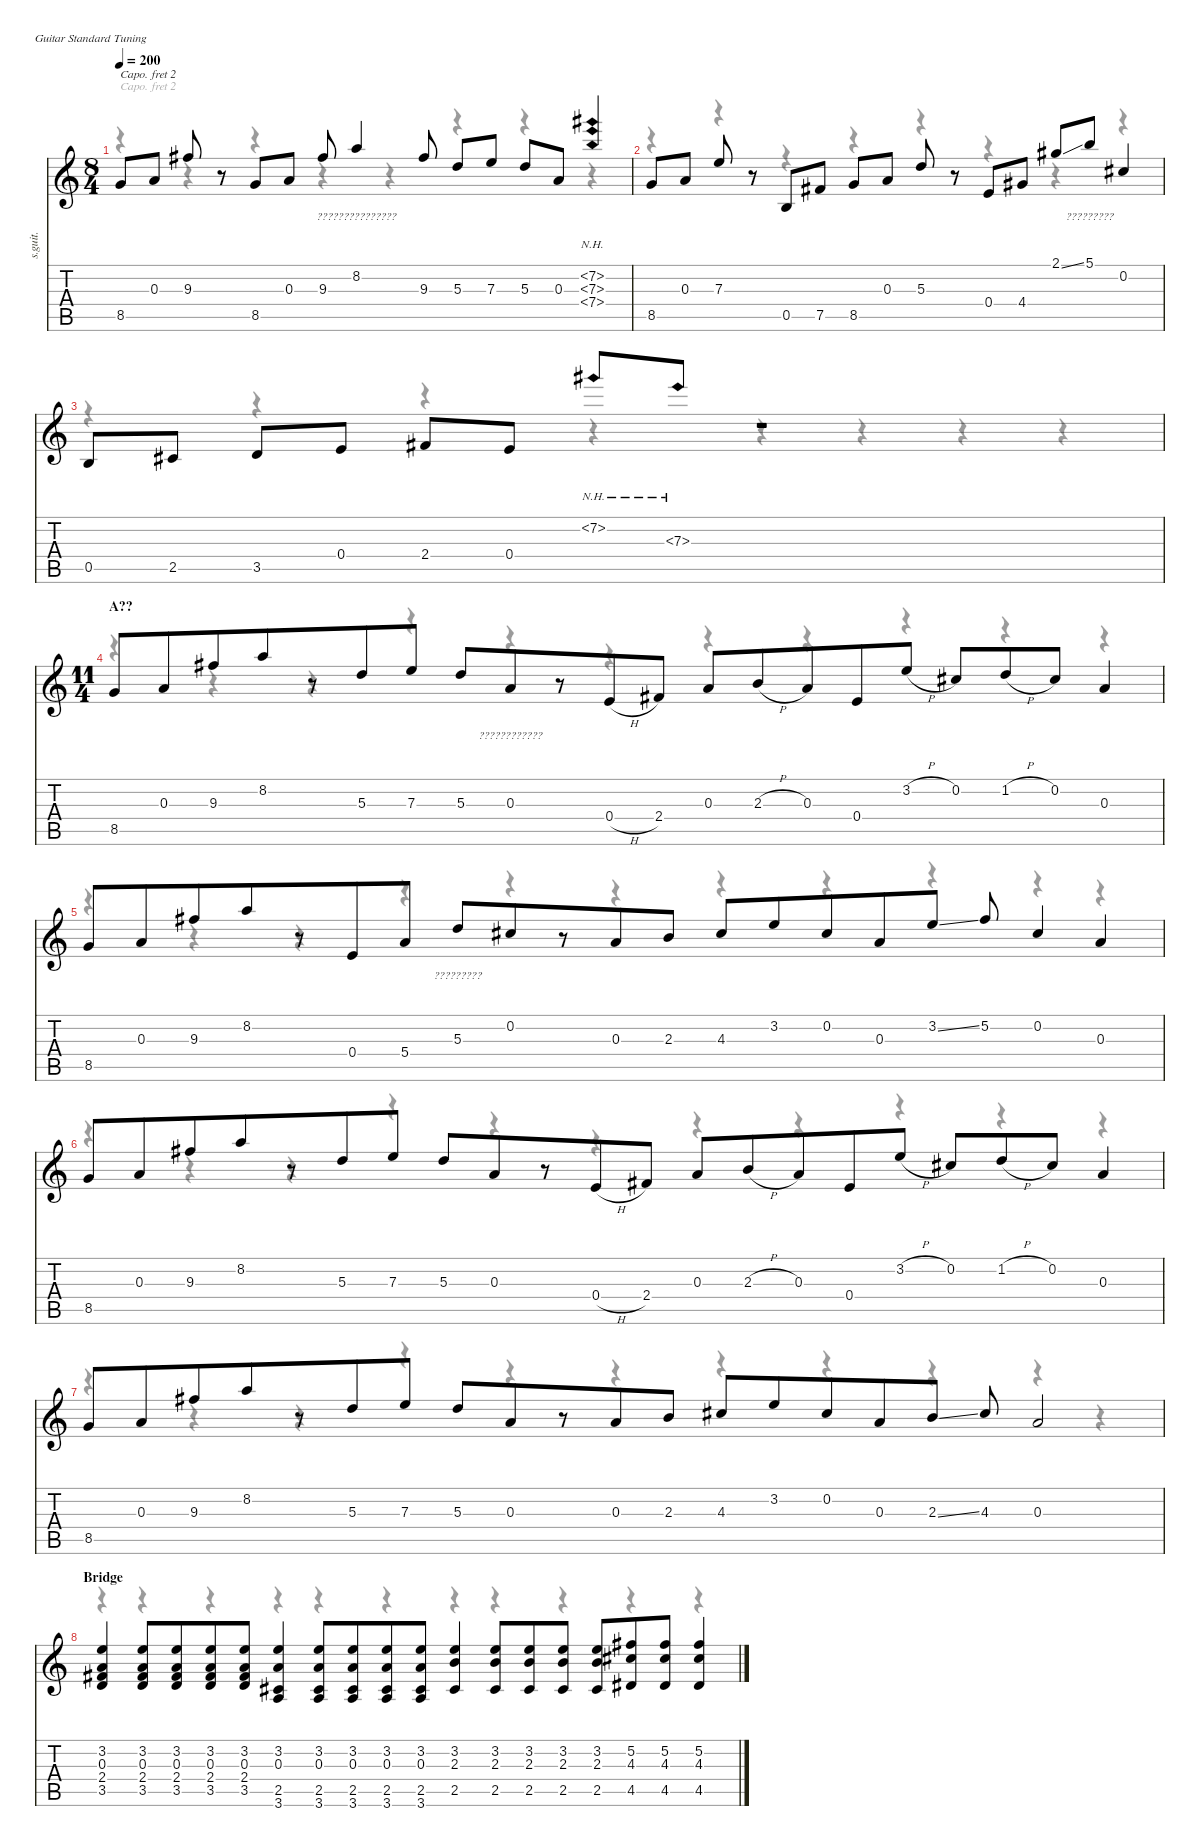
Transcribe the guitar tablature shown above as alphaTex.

\defaultSystemsLayout 4
\hideDynamics
\bracketExtendMode nobrackets
\otherSystemsTrackNameOrientation horizontal
\track ("Track 1" "s.guit.") {instrument acousticguitarsteel}
\staff {score tabs}
\capo 2
\tuning (E4 B3 G3 D3 A2 E2)
\voice
\ts (8 4)
\tempo 200
\clef g2
\ks c
8.5.8{lyrics (0 " ") lyrics (1 "") lyrics (2 "") lyrics (3 "") lyrics (4 "") dy f beam Up} 0.3.8{lyrics (0 " ") lyrics (1 "") lyrics (2 "") lyrics (3 "") lyrics (4 "") beam Up} 9.3{acc #}.8{lyrics (0 " ") lyrics (1 "") lyrics (2 "") lyrics (3 "") lyrics (4 "") beam Up} r.8{beam Up} 8.5.8{lyrics (0 " ") lyrics (1 "") lyrics (2 "") lyrics (3 "") lyrics (4 "") beam Up} 0.3.8{lyrics (0 " ") lyrics (1 "") lyrics (2 "") lyrics (3 "") lyrics (4 "") beam Up} 9.3{acc #}.8{lyrics (0 " ") lyrics (1 "") lyrics (2 "") lyrics (3 "") lyrics (4 "") beam Up} 8.2.4{lyrics (0 "???????????????") lyrics (1 "") lyrics (2 "") lyrics (3 "") lyrics (4 "") beam Up} 9.3{acc #}.8{lyrics (0 " ") lyrics (1 "") lyrics (2 "") lyrics (3 "") lyrics (4 "") beam Up} 5.3.8{lyrics (0 " ") lyrics (1 "") lyrics (2 "") lyrics (3 "") lyrics (4 "") beam Up} 7.3.8{lyrics (0 " ") lyrics (1 "") lyrics (2 "") lyrics (3 "") lyrics (4 "") beam Up} 5.3.8{lyrics (0 " ") lyrics (1 "") lyrics (2 "") lyrics (3 "") lyrics (4 "") beam Up} 0.3.8{lyrics (0 " ") lyrics (1 "") lyrics (2 "") lyrics (3 "") lyrics (4 "") beam Up} (7.2{nh acc #} 7.3{nh} 7.4{nh}).4{lyrics (0 " ") lyrics (1 "") lyrics (2 "") lyrics (3 "") lyrics (4 "") beam Up} |
8.5.8{lyrics (0 " ") lyrics (1 "") lyrics (2 "") lyrics (3 "") lyrics (4 "") beam Up} 0.3.8{lyrics (0 " ") lyrics (1 "") lyrics (2 "") lyrics (3 "") lyrics (4 "") beam Up} 7.3.8{lyrics (0 " ") lyrics (1 "") lyrics (2 "") lyrics (3 "") lyrics (4 "") beam Up} r.8{beam Up} 0.5.8{lyrics (0 " ") lyrics (1 "") lyrics (2 "") lyrics (3 "") lyrics (4 "") beam Up} 7.5{acc #}.8{lyrics (0 " ") lyrics (1 "") lyrics (2 "") lyrics (3 "") lyrics (4 "") beam Up} 8.5.8{lyrics (0 " ") lyrics (1 "") lyrics (2 "") lyrics (3 "") lyrics (4 "") beam Up} 0.3.8{lyrics (0 " ") lyrics (1 "") lyrics (2 "") lyrics (3 "") lyrics (4 "") beam Up} 5.3.8{lyrics (0 " ") lyrics (1 "") lyrics (2 "") lyrics (3 "") lyrics (4 "") beam Up} r.8{beam Up} 0.4.8{lyrics (0 " ") lyrics (1 "") lyrics (2 "") lyrics (3 "") lyrics (4 "") beam Up} 4.4{acc #}.8{lyrics (0 " ") lyrics (1 "") lyrics (2 "") lyrics (3 "") lyrics (4 "") beam Up} 2.1{ss acc #}.8{lyrics (0 " ") lyrics (1 "") lyrics (2 "") lyrics (3 "") lyrics (4 "") beam Up} 5.1.8{lyrics (0 "?????????") lyrics (1 "") lyrics (2 "") lyrics (3 "") lyrics (4 "") beam Up} 0.2{acc #}.4{lyrics (0 " ") lyrics (1 "") lyrics (2 "") lyrics (3 "") lyrics (4 "") beam Up} |
0.5.8{lyrics (0 " ") lyrics (1 "") lyrics (2 "") lyrics (3 "") lyrics (4 "") beam Up} 2.5{acc #}.8{lyrics (0 " ") lyrics (1 "") lyrics (2 "") lyrics (3 "") lyrics (4 "") beam Up} 3.5.8{lyrics (0 " ") lyrics (1 "") lyrics (2 "") lyrics (3 "") lyrics (4 "") beam Up} 0.4.8{lyrics (0 " ") lyrics (1 "") lyrics (2 "") lyrics (3 "") lyrics (4 "") beam Up} 2.4{acc #}.8{lyrics (0 " ") lyrics (1 "") lyrics (2 "") lyrics (3 "") lyrics (4 "") beam Up} 0.4.8{lyrics (0 " ") lyrics (1 "") lyrics (2 "") lyrics (3 "") lyrics (4 "") beam Up} 7.2{nh acc #}.8{lyrics (0 " ") lyrics (1 "") lyrics (2 "") lyrics (3 "") lyrics (4 "") beam Up} 7.3{nh}.8{lyrics (0 " ") lyrics (1 "") lyrics (2 "") lyrics (3 "") lyrics (4 "") beam Up} r.1{beam Up} |
\ts (11 4)
\beaming (8 7 5 5 5)
\section ("" "A??")
8.5.8{lyrics (0 " ") lyrics (1 "") lyrics (2 "") lyrics (3 "") lyrics (4 "") beam Up} 0.3.8{lyrics (0 " ") lyrics (1 "") lyrics (2 "") lyrics (3 "") lyrics (4 "") beam Up} 9.3{acc #}.8{lyrics (0 " ") lyrics (1 "") lyrics (2 "") lyrics (3 "") lyrics (4 "") beam Up} 8.2.8{lyrics (0 " ") lyrics (1 "") lyrics (2 "") lyrics (3 "") lyrics (4 "") beam Up} r.8{beam Up} 5.3.8{lyrics (0 " ") lyrics (1 "") lyrics (2 "") lyrics (3 "") lyrics (4 "") beam Up} 7.3.8{lyrics (0 " ") lyrics (1 "") lyrics (2 "") lyrics (3 "") lyrics (4 "") beam Up} 5.3.8{lyrics (0 " ") lyrics (1 "") lyrics (2 "") lyrics (3 "") lyrics (4 "") beam Up} 0.3.8{lyrics (0 "????????????") lyrics (1 "") lyrics (2 "") lyrics (3 "") lyrics (4 "") beam Up} r.8{beam Up} 0.4{h}.8{lyrics (0 " ") lyrics (1 "") lyrics (2 "") lyrics (3 "") lyrics (4 "") beam Up} 2.4{acc #}.8{lyrics (0 " ") lyrics (1 "") lyrics (2 "") lyrics (3 "") lyrics (4 "") beam Up} 0.3.8{lyrics (0 " ") lyrics (1 "") lyrics (2 "") lyrics (3 "") lyrics (4 "") beam Up} 2.3{h}.8{lyrics (0 " ") lyrics (1 "") lyrics (2 "") lyrics (3 "") lyrics (4 "") beam Up} 0.3.8{lyrics (0 " ") lyrics (1 "") lyrics (2 "") lyrics (3 "") lyrics (4 "") beam Up} 0.4.8{lyrics (0 " ") lyrics (1 "") lyrics (2 "") lyrics (3 "") lyrics (4 "") beam Up} 3.2{h}.8{lyrics (0 " ") lyrics (1 "") lyrics (2 "") lyrics (3 "") lyrics (4 "") beam Up} 0.2{acc #}.8{lyrics (0 " ") lyrics (1 "") lyrics (2 "") lyrics (3 "") lyrics (4 "") beam Up} 1.2{h}.8{lyrics (0 " ") lyrics (1 "") lyrics (2 "") lyrics (3 "") lyrics (4 "") beam Up} 0.2{acc #}.8{lyrics (0 " ") lyrics (1 "") lyrics (2 "") lyrics (3 "") lyrics (4 "") beam Up} 0.3.4{lyrics (0 " ") lyrics (1 "") lyrics (2 "") lyrics (3 "") lyrics (4 "") beam Up} |
8.5.8{lyrics (0 " ") lyrics (1 "") lyrics (2 "") lyrics (3 "") lyrics (4 "") beam Up} 0.3.8{lyrics (0 " ") lyrics (1 "") lyrics (2 "") lyrics (3 "") lyrics (4 "") beam Up} 9.3{acc #}.8{lyrics (0 " ") lyrics (1 "") lyrics (2 "") lyrics (3 "") lyrics (4 "") beam Up} 8.2.8{lyrics (0 " ") lyrics (1 "") lyrics (2 "") lyrics (3 "") lyrics (4 "") beam Up} r.8{beam Up} 0.4.8{lyrics (0 " ") lyrics (1 "") lyrics (2 "") lyrics (3 "") lyrics (4 "") beam Up} 5.4.8{lyrics (0 " ") lyrics (1 "") lyrics (2 "") lyrics (3 "") lyrics (4 "") beam Up} 5.3.8{lyrics (0 "?????????") lyrics (1 "") lyrics (2 "") lyrics (3 "") lyrics (4 "") beam Up} 0.2{acc #}.8{lyrics (0 " ") lyrics (1 "") lyrics (2 "") lyrics (3 "") lyrics (4 "") beam Up} r.8{beam Up} 0.3.8{lyrics (0 " ") lyrics (1 "") lyrics (2 "") lyrics (3 "") lyrics (4 "") beam Up} 2.3.8{lyrics (0 " ") lyrics (1 "") lyrics (2 "") lyrics (3 "") lyrics (4 "") beam Up} 4.3{acc #}.8{lyrics (0 " ") lyrics (1 "") lyrics (2 "") lyrics (3 "") lyrics (4 "") beam Up} 3.2.8{lyrics (0 " ") lyrics (1 "") lyrics (2 "") lyrics (3 "") lyrics (4 "") beam Up} 0.2{acc #}.8{lyrics (0 " ") lyrics (1 "") lyrics (2 "") lyrics (3 "") lyrics (4 "") beam Up} 0.3.8{lyrics (0 " ") lyrics (1 "") lyrics (2 "") lyrics (3 "") lyrics (4 "") beam Up} 3.2{ss}.8{lyrics (0 " ") lyrics (1 "") lyrics (2 "") lyrics (3 "") lyrics (4 "") beam Up} 5.2{acc #}.8{lyrics (0 " ") lyrics (1 "") lyrics (2 "") lyrics (3 "") lyrics (4 "") beam Up} 0.2{acc #}.4{lyrics (0 " ") lyrics (1 "") lyrics (2 "") lyrics (3 "") lyrics (4 "") beam Up} 0.3.4{lyrics (0 " ") lyrics (1 "") lyrics (2 "") lyrics (3 "") lyrics (4 "") beam Up} |
8.5.8{lyrics (0 " ") lyrics (1 "") lyrics (2 "") lyrics (3 "") lyrics (4 "") beam Up} 0.3.8{lyrics (0 " ") lyrics (1 "") lyrics (2 "") lyrics (3 "") lyrics (4 "") beam Up} 9.3{acc #}.8{lyrics (0 " ") lyrics (1 "") lyrics (2 "") lyrics (3 "") lyrics (4 "") beam Up} 8.2.8{lyrics (0 " ") lyrics (1 "") lyrics (2 "") lyrics (3 "") lyrics (4 "") beam Up} r.8{beam Up} 5.3.8{lyrics (0 " ") lyrics (1 "") lyrics (2 "") lyrics (3 "") lyrics (4 "") beam Up} 7.3.8{lyrics (0 " ") lyrics (1 "") lyrics (2 "") lyrics (3 "") lyrics (4 "") beam Up} 5.3.8{lyrics (0 " ") lyrics (1 "") lyrics (2 "") lyrics (3 "") lyrics (4 "") beam Up} 0.3.8{lyrics (0 " ") lyrics (1 "") lyrics (2 "") lyrics (3 "") lyrics (4 "") beam Up} r.8{beam Up} 0.4{h}.8{lyrics (0 " ") lyrics (1 "") lyrics (2 "") lyrics (3 "") lyrics (4 "") beam Up} 2.4{acc #}.8{lyrics (0 " ") lyrics (1 "") lyrics (2 "") lyrics (3 "") lyrics (4 "") beam Up} 0.3.8{lyrics (0 " ") lyrics (1 "") lyrics (2 "") lyrics (3 "") lyrics (4 "") beam Up} 2.3{h}.8{lyrics (0 " ") lyrics (1 "") lyrics (2 "") lyrics (3 "") lyrics (4 "") beam Up} 0.3.8{lyrics (0 " ") lyrics (1 "") lyrics (2 "") lyrics (3 "") lyrics (4 "") beam Up} 0.4.8{lyrics (0 " ") lyrics (1 "") lyrics (2 "") lyrics (3 "") lyrics (4 "") beam Up} 3.2{h}.8{lyrics (0 " ") lyrics (1 "") lyrics (2 "") lyrics (3 "") lyrics (4 "") beam Up} 0.2{acc #}.8{lyrics (0 " ") lyrics (1 "") lyrics (2 "") lyrics (3 "") lyrics (4 "") beam Up} 1.2{h}.8{lyrics (0 " ") lyrics (1 "") lyrics (2 "") lyrics (3 "") lyrics (4 "") beam Up} 0.2{acc #}.8{lyrics (0 " ") lyrics (1 "") lyrics (2 "") lyrics (3 "") lyrics (4 "") beam Up} 0.3.4{lyrics (0 " ") lyrics (1 "") lyrics (2 "") lyrics (3 "") lyrics (4 "") beam Up} |
8.5.8{lyrics (0 " ") lyrics (1 "") lyrics (2 "") lyrics (3 "") lyrics (4 "") beam Up} 0.3.8{lyrics (0 " ") lyrics (1 "") lyrics (2 "") lyrics (3 "") lyrics (4 "") beam Up} 9.3{acc #}.8{lyrics (0 " ") lyrics (1 "") lyrics (2 "") lyrics (3 "") lyrics (4 "") beam Up} 8.2.8{lyrics (0 " ") lyrics (1 "") lyrics (2 "") lyrics (3 "") lyrics (4 "") beam Up} r.8{beam Up} 5.3.8{lyrics (0 " ") lyrics (1 "") lyrics (2 "") lyrics (3 "") lyrics (4 "") beam Up} 7.3.8{lyrics (0 " ") lyrics (1 "") lyrics (2 "") lyrics (3 "") lyrics (4 "") beam Up} 5.3.8{lyrics (0 " ") lyrics (1 "") lyrics (2 "") lyrics (3 "") lyrics (4 "") beam Up} 0.3.8{lyrics (0 " ") lyrics (1 "") lyrics (2 "") lyrics (3 "") lyrics (4 "") beam Up} r.8{beam Up} 0.3.8{lyrics (0 " ") lyrics (1 "") lyrics (2 "") lyrics (3 "") lyrics (4 "") beam Up} 2.3.8{lyrics (0 " ") lyrics (1 "") lyrics (2 "") lyrics (3 "") lyrics (4 "") beam Up} 4.3{acc #}.8{lyrics (0 " ") lyrics (1 "") lyrics (2 "") lyrics (3 "") lyrics (4 "") beam Up} 3.2.8{lyrics (0 " ") lyrics (1 "") lyrics (2 "") lyrics (3 "") lyrics (4 "") beam Up} 0.2{acc #}.8{lyrics (0 " ") lyrics (1 "") lyrics (2 "") lyrics (3 "") lyrics (4 "") beam Up} 0.3.8{lyrics (0 " ") lyrics (1 "") lyrics (2 "") lyrics (3 "") lyrics (4 "") beam Up} 2.3{ss}.8{lyrics (0 " ") lyrics (1 "") lyrics (2 "") lyrics (3 "") lyrics (4 "") beam Up} 4.3{acc #}.8{lyrics (0 " ") lyrics (1 "") lyrics (2 "") lyrics (3 "") lyrics (4 "") beam Up} 0.3.2{lyrics (0 " ") lyrics (1 "") lyrics (2 "") lyrics (3 "") lyrics (4 "") beam Up} |
\section ("" "Bridge")
(3.2 0.3 2.4{acc #} 3.5).4{lyrics (0 " ") lyrics (1 "") lyrics (2 "") lyrics (3 "") lyrics (4 "") beam Up} (3.2 0.3 2.4{acc #} 3.5).8{lyrics (0 " ") lyrics (1 "") lyrics (2 "") lyrics (3 "") lyrics (4 "") beam Up} (3.2 0.3 2.4{acc #} 3.5).8{lyrics (0 " ") lyrics (1 "") lyrics (2 "") lyrics (3 "") lyrics (4 "") beam Up} (3.2 0.3 2.4{acc #} 3.5).8{lyrics (0 " ") lyrics (1 "") lyrics (2 "") lyrics (3 "") lyrics (4 "") beam Up} (3.2 0.3 2.4{acc #} 3.5).8{lyrics (0 " ") lyrics (1 "") lyrics (2 "") lyrics (3 "") lyrics (4 "") beam Up} (3.2 0.3 2.5{acc #} 3.6).4{lyrics (0 " ") lyrics (1 "") lyrics (2 "") lyrics (3 "") lyrics (4 "") beam Up} (3.2 0.3 2.5{acc #} 3.6).8{lyrics (0 " ") lyrics (1 "") lyrics (2 "") lyrics (3 "") lyrics (4 "") beam Up} (3.2 0.3 2.5{acc #} 3.6).8{lyrics (0 " ") lyrics (1 "") lyrics (2 "") lyrics (3 "") lyrics (4 "") beam Up} (3.2 0.3 2.5{acc #} 3.6).8{lyrics (0 " ") lyrics (1 "") lyrics (2 "") lyrics (3 "") lyrics (4 "") beam Up} (3.2 0.3 2.5{acc #} 3.6).8{lyrics (0 " ") lyrics (1 "") lyrics (2 "") lyrics (3 "") lyrics (4 "") beam Up} (3.2 2.3 2.5{acc #}).4{lyrics (0 " ") lyrics (1 "") lyrics (2 "") lyrics (3 "") lyrics (4 "") beam Up} (3.2 2.3 2.5{acc #}).8{lyrics (0 " ") lyrics (1 "") lyrics (2 "") lyrics (3 "") lyrics (4 "") beam Up} (3.2 2.3 2.5{acc #}).8{lyrics (0 " ") lyrics (1 "") lyrics (2 "") lyrics (3 "") lyrics (4 "") beam Up} (3.2 2.3 2.5{acc #}).8{lyrics (0 " ") lyrics (1 "") lyrics (2 "") lyrics (3 "") lyrics (4 "") beam Up} (3.2 2.3 2.5{acc #}).8{lyrics (0 " ") lyrics (1 "") lyrics (2 "") lyrics (3 "") lyrics (4 "") beam Up} (5.2{acc #} 4.3{acc #} 4.5{acc #}).8{lyrics (0 " ") lyrics (1 "") lyrics (2 "") lyrics (3 "") lyrics (4 "") beam Up} (5.2{acc #} 4.3{acc #} 4.5{acc #}).8{lyrics (0 " ") lyrics (1 "") lyrics (2 "") lyrics (3 "") lyrics (4 "") beam Up} (5.2{acc #} 4.3{acc #} 4.5{acc #}).4{lyrics (0 " ") lyrics (1 "") lyrics (2 "") lyrics (3 "") lyrics (4 "") beam Up}
\voice
\clef g2
\ottava regular
\simile none
\ks c
r.4{dy mf beam Down} r.4{beam Down} r.4{beam Down} r.4{beam Down} r.4{beam Down} r.4{beam Down} r.4{beam Down} r.4{beam Down} |
r.4{beam Down} r.4{beam Down} r.4{beam Down} r.4{beam Down} r.4{beam Down} r.4{beam Down} r.4{beam Down} r.4{beam Down} |
r.4{beam Down} r.4{beam Down} r.4{beam Down} r.4{beam Down} r.4{beam Down} r.4{beam Down} r.4{beam Down} r.4{beam Down} |
r.4{beam Down} r.4{beam Down} r.4{beam Down} r.4{beam Down} r.4{beam Down} r.4{beam Down} r.4{beam Down} r.4{beam Down} r.4{beam Down} r.4{beam Down} r.4{beam Down} |
r.4{beam Down} r.4{beam Down} r.4{beam Down} r.4{beam Down} r.4{beam Down} r.4{beam Down} r.4{beam Down} r.4{beam Down} r.4{beam Down} r.4{beam Down} r.4{beam Down} |
r.4{beam Down} r.4{beam Down} r.4{beam Down} r.4{beam Down} r.4{beam Down} r.4{beam Down} r.4{beam Down} r.4{beam Down} r.4{beam Down} r.4{beam Down} r.4{beam Down} |
r.4{beam Down} r.4{beam Down} r.4{beam Down} r.4{beam Down} r.4{beam Down} r.4{beam Down} r.4{beam Down} r.4{beam Down} r.4{beam Down} r.4{beam Down} r.4{beam Down} |
r.4{beam Down} r.4{beam Down} r.4{beam Down} r.4{beam Down} r.4{beam Down} r.4{beam Down} r.4{beam Down} r.4{beam Down} r.4{beam Down} r.4{beam Down} r.4{beam Down}
